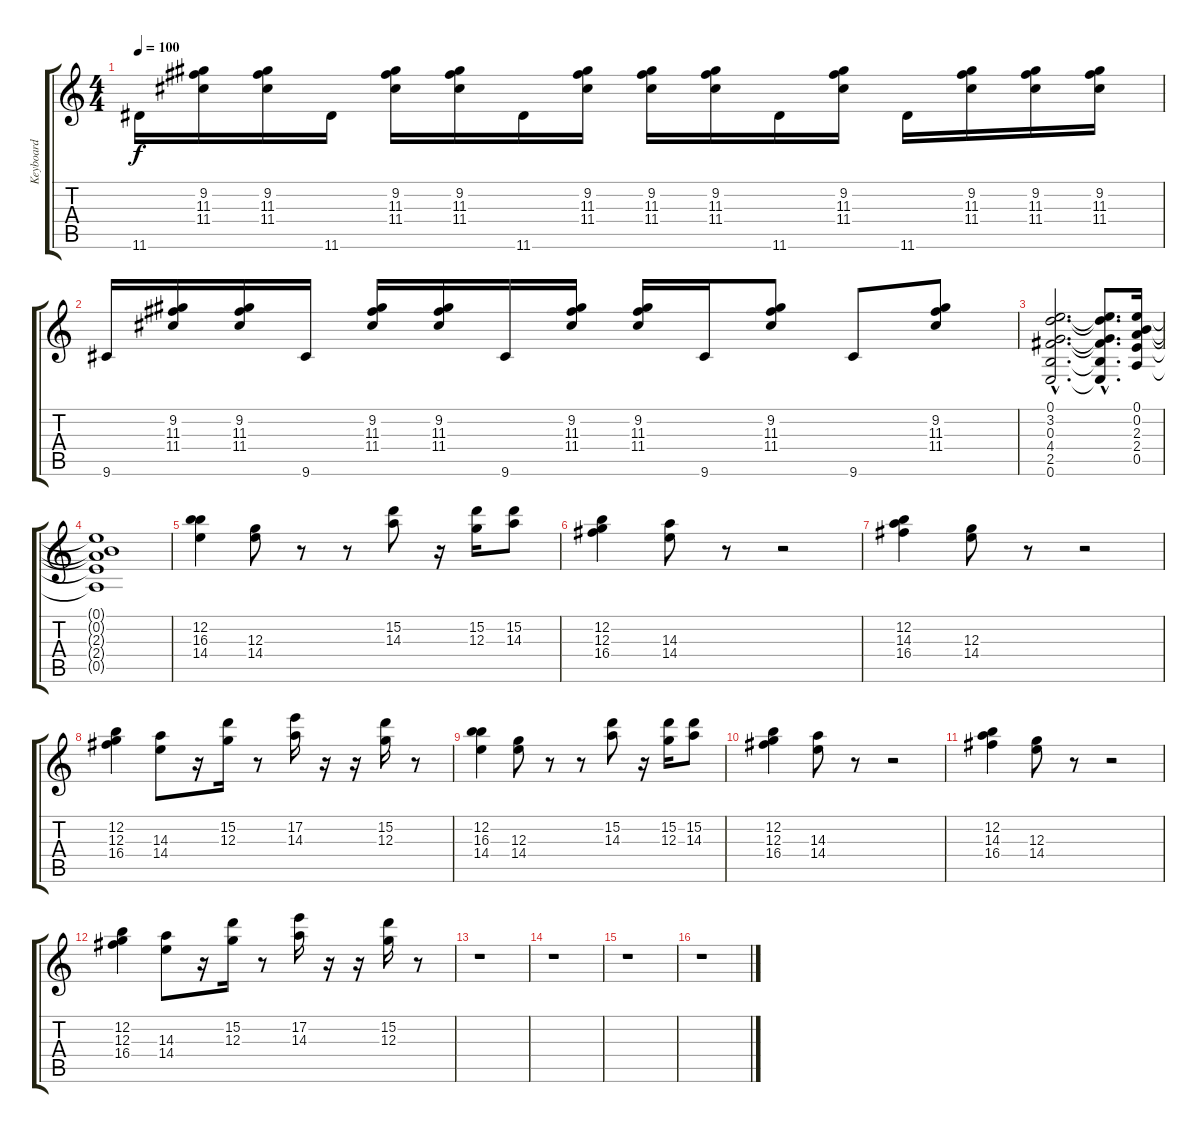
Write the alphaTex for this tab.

\track ("Keyboard" "Keyboard") {instrument distortionguitar}
\staff {score tabs}
\tuning (E4 B3 G3 D3 A2 E2) {hide}
\ts (4 4)
\tempo 100
\clef g2
\ks c
11.6.16{dy f} (9.2 11.3 11.4).16 (9.2 11.3 11.4).16 11.6.16 (9.2 11.3 11.4).16 (9.2 11.3 11.4).16 11.6.16 (9.2 11.3 11.4).16 (9.2 11.3 11.4).16 (9.2 11.3 11.4).16 11.6.16 (9.2 11.3 11.4).16 11.6.16 (9.2 11.3 11.4).16 (9.2 11.3 11.4).16 (9.2 11.3 11.4).16 |
9.6.16 (9.2 11.3 11.4).16 (9.2 11.3 11.4).16 9.6.16 (9.2 11.3 11.4).16 (9.2 11.3 11.4).16 9.6.16 (9.2 11.3 11.4).16 (9.2 11.3 11.4).16 9.6.16 (9.2 11.3 11.4).8 9.6.8 (9.2 11.3 11.4).8 |
(0.1{hac} 3.2{hac} 0.3{hac} 4.4{hac} 2.5{hac} 0.6{hac}).2{d} (0.1{hac t} 3.2{hac t} 0.3{hac t} 4.4{hac t} 2.5{hac t} 0.6{hac t}).8{d} (0.1 0.2 2.3 2.4 0.5).16 |
(0.1{t} 0.2{t} 2.3{t} 2.4{t} 0.5{t}).1 |
(12.2 16.3 14.4).4 (12.3 14.4).8 r.8 r.8 (15.2 14.3).8 r.16 (15.2 12.3).16 (15.2 14.3).8 |
(12.2 12.3 16.4).4 (14.3 14.4).8 r.8 r.2 |
(12.2 14.3 16.4).4 (12.3 14.4).8 r.8 r.2 |
(12.2 12.3 16.4).4 (14.3 14.4).8 r.16 (15.2 12.3).16 r.8 (17.2 14.3).16 r.16 r.16 (15.2 12.3).16 r.8 |
(12.2 16.3 14.4).4 (12.3 14.4).8 r.8 r.8 (15.2 14.3).8 r.16 (15.2 12.3).16 (15.2 14.3).8 |
(12.2 12.3 16.4).4 (14.3 14.4).8 r.8 r.2 |
(12.2 14.3 16.4).4 (12.3 14.4).8 r.8 r.2 |
(12.2 12.3 16.4).4 (14.3 14.4).8 r.16 (15.2 12.3).16 r.8 (17.2 14.3).16 r.16 r.16 (15.2 12.3).16 r.8 |
r.1 |
r.1 |
r.1 |
r.1
